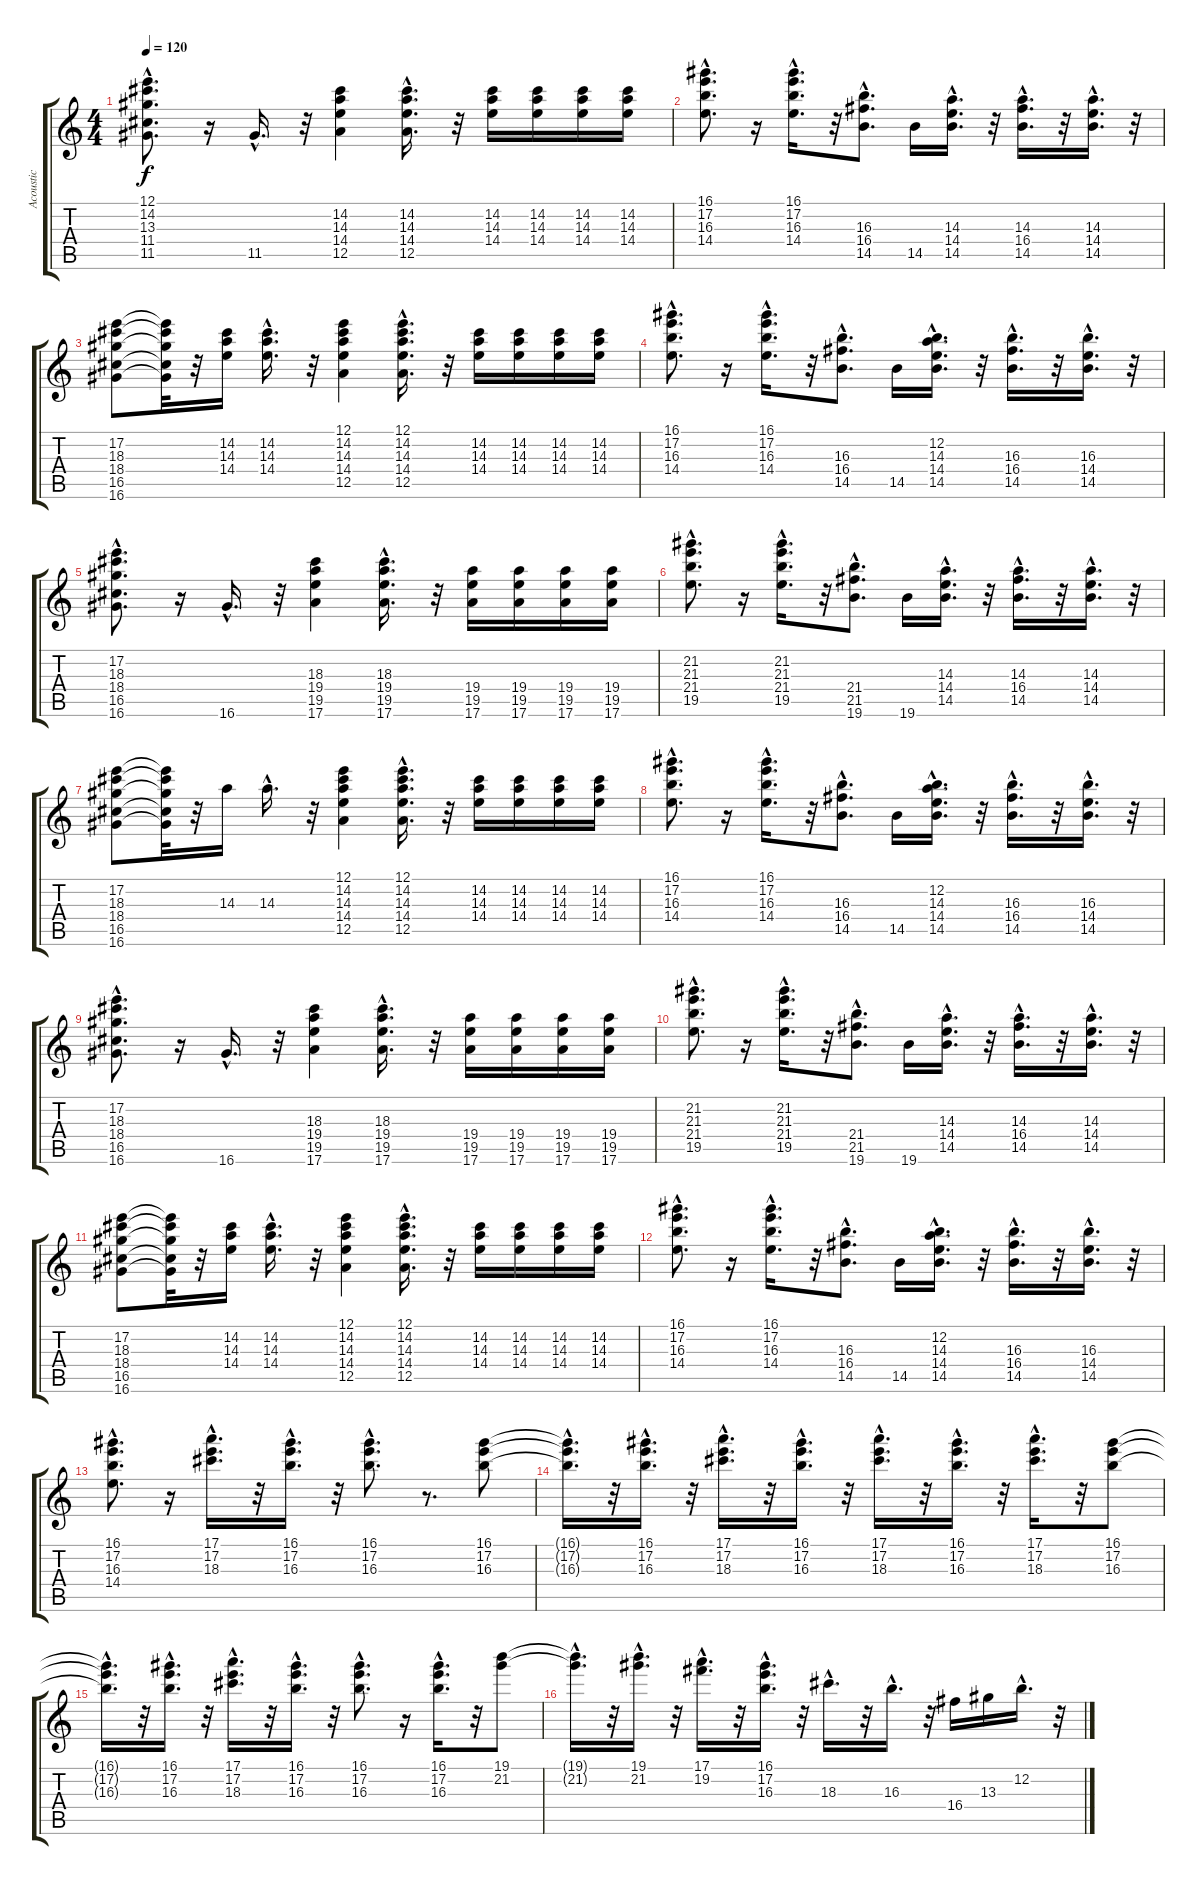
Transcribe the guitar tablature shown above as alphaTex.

\track ("Acoustic" "Acoustic") {instrument acousticguitarsteel}
\staff {score tabs}
\tuning (E4 B3 G3 D3 A2 E2) {hide}
\ts (4 4)
\tempo 120
\clef g2
\ks c
(12.1{hac} 14.2{hac} 13.3{hac} 11.4{hac} 11.5{hac}).8{d dy f instrument acousticguitarsteel} r.16 11.5{hac}.16{d} r.32 (14.2 14.3 14.4 12.5).4 (14.2{hac} 14.3{hac} 14.4{hac} 12.5{hac}).16{d} r.32 (14.2 14.3 14.4).16 (14.2 14.3 14.4).16 (14.2 14.3 14.4).16 (14.2 14.3 14.4).16 |
(16.1{hac} 17.2{hac} 16.3{hac} 14.4{hac}).8{d} r.16 (16.1{hac} 17.2{hac} 16.3{hac} 14.4{hac}).16{d} r.32 (16.3{hac} 16.4{hac} 14.5{hac}).8{d} 14.5.16 (14.3{hac} 14.4{hac} 14.5{hac}).16{d} r.32 (14.3{hac} 16.4{hac} 14.5{hac}).16{d} r.32 (14.3{hac} 14.4{hac} 14.5{hac}).16{d} r.32 |
(17.2 18.3 18.4 16.5 16.6).8 (17.2{t} 18.3{t} 18.4{t} 16.5{t} 16.6{t}).32 r.32 (14.2 14.3 14.4).16 (14.2{hac} 14.3{hac} 14.4{hac}).16{d} r.32 (12.1 14.2 14.3 14.4 12.5).4 (12.1{hac} 14.2{hac} 14.3{hac} 14.4{hac} 12.5{hac}).16{d} r.32 (14.2 14.3 14.4).16 (14.2 14.3 14.4).16 (14.2 14.3 14.4).16 (14.2 14.3 14.4).16 |
(16.1{hac} 17.2{hac} 16.3{hac} 14.4{hac}).8{d} r.16 (16.1{hac} 17.2{hac} 16.3{hac} 14.4{hac}).16{d} r.32 (16.3{hac} 16.4{hac} 14.5{hac}).8{d} 14.5.16 (12.2{hac} 14.3{hac} 14.4{hac} 14.5{hac}).16{d} r.32 (16.3{hac} 16.4{hac} 14.5{hac}).16{d} r.32 (16.3{hac} 14.4{hac} 14.5{hac}).16{d} r.32 |
(17.2{hac} 18.3{hac} 18.4{hac} 16.5{hac} 16.6{hac}).8{d} r.16 16.6{hac}.16{d} r.32 (18.3 19.4 19.5 17.6).4 (18.3{hac} 19.4{hac} 19.5{hac} 17.6{hac}).16{d} r.32 (19.4 19.5 17.6).16 (19.4 19.5 17.6).16 (19.4 19.5 17.6).16 (19.4 19.5 17.6).16 |
(21.2{hac} 21.3{hac} 21.4{hac} 19.5{hac}).8{d} r.16 (21.2{hac} 21.3{hac} 21.4{hac} 19.5{hac}).16{d} r.32 (21.4{hac} 21.5{hac} 19.6{hac}).8{d} 19.6.16 (14.3{hac} 14.4{hac} 14.5{hac}).16{d} r.32 (14.3{hac} 16.4{hac} 14.5{hac}).16{d} r.32 (14.3{hac} 14.4{hac} 14.5{hac}).16{d} r.32 |
(17.2 18.3 18.4 16.5 16.6).8 (17.2{t} 18.3{t} 18.4{t} 16.5{t} 16.6{t}).32 r.32 14.3.16 14.3{hac}.16{d} r.32 (12.1 14.2 14.3 14.4 12.5).4 (12.1{hac} 14.2{hac} 14.3{hac} 14.4{hac} 12.5{hac}).16{d} r.32 (14.2 14.3 14.4).16 (14.2 14.3 14.4).16 (14.2 14.3 14.4).16 (14.2 14.3 14.4).16 |
(16.1{hac} 17.2{hac} 16.3{hac} 14.4{hac}).8{d} r.16 (16.1{hac} 17.2{hac} 16.3{hac} 14.4{hac}).16{d} r.32 (16.3{hac} 16.4{hac} 14.5{hac}).8{d} 14.5.16 (12.2{hac} 14.3{hac} 14.4{hac} 14.5{hac}).16{d} r.32 (16.3{hac} 16.4{hac} 14.5{hac}).16{d} r.32 (16.3{hac} 14.4{hac} 14.5{hac}).16{d} r.32 |
(17.2{hac} 18.3{hac} 18.4{hac} 16.5{hac} 16.6{hac}).8{d} r.16 16.6{hac}.16{d} r.32 (18.3 19.4 19.5 17.6).4 (18.3{hac} 19.4{hac} 19.5{hac} 17.6{hac}).16{d} r.32 (19.4 19.5 17.6).16 (19.4 19.5 17.6).16 (19.4 19.5 17.6).16 (19.4 19.5 17.6).16 |
(21.2{hac} 21.3{hac} 21.4{hac} 19.5{hac}).8{d} r.16 (21.2{hac} 21.3{hac} 21.4{hac} 19.5{hac}).16{d} r.32 (21.4{hac} 21.5{hac} 19.6{hac}).8{d} 19.6.16 (14.3{hac} 14.4{hac} 14.5{hac}).16{d} r.32 (14.3{hac} 16.4{hac} 14.5{hac}).16{d} r.32 (14.3{hac} 14.4{hac} 14.5{hac}).16{d} r.32 |
(17.2 18.3 18.4 16.5 16.6).8 (17.2{t} 18.3{t} 18.4{t} 16.5{t} 16.6{t}).32 r.32 (14.2 14.3 14.4).16 (14.2{hac} 14.3{hac} 14.4{hac}).16{d} r.32 (12.1 14.2 14.3 14.4 12.5).4 (12.1{hac} 14.2{hac} 14.3{hac} 14.4{hac} 12.5{hac}).16{d} r.32 (14.2 14.3 14.4).16 (14.2 14.3 14.4).16 (14.2 14.3 14.4).16 (14.2 14.3 14.4).16 |
(16.1{hac} 17.2{hac} 16.3{hac} 14.4{hac}).8{d} r.16 (16.1{hac} 17.2{hac} 16.3{hac} 14.4{hac}).16{d} r.32 (16.3{hac} 16.4{hac} 14.5{hac}).8{d} 14.5.16 (12.2{hac} 14.3{hac} 14.4{hac} 14.5{hac}).16{d} r.32 (16.3{hac} 16.4{hac} 14.5{hac}).16{d} r.32 (16.3{hac} 14.4{hac} 14.5{hac}).16{d} r.32 |
(16.1{hac} 17.2{hac} 16.3{hac} 14.4{hac}).8{d} r.16 (17.1{hac} 17.2{hac} 18.3{hac}).16{d} r.32 (16.1{hac} 17.2{hac} 16.3{hac}).16{d} r.32 (16.1{hac} 17.2{hac} 16.3{hac}).8{d} r.8{d} (16.1 17.2 16.3).8 |
(16.1{hac t} 17.2{hac t} 16.3{hac t}).16{d} r.32 (16.1{hac} 17.2{hac} 16.3{hac}).16{d} r.32 (17.1{hac} 17.2{hac} 18.3{hac}).16{d} r.32 (16.1{hac} 17.2{hac} 16.3{hac}).16{d} r.32 (17.1{hac} 17.2{hac} 18.3{hac}).16{d} r.32 (16.1{hac} 17.2{hac} 16.3{hac}).16{d} r.32 (17.1{hac} 17.2{hac} 18.3{hac}).16{d} r.32 (16.1 17.2 16.3).8 |
(16.1{hac t} 17.2{hac t} 16.3{hac t}).16{d} r.32 (16.1{hac} 17.2{hac} 16.3{hac}).16{d} r.32 (17.1{hac} 17.2{hac} 18.3{hac}).16{d} r.32 (16.1{hac} 17.2{hac} 16.3{hac}).16{d} r.32 (16.1{hac} 17.2{hac} 16.3{hac}).8{d} r.16 (16.1{hac} 17.2{hac} 16.3{hac}).16{d} r.32 (19.1 21.2).8 |
(19.1{hac t} 21.2{hac t}).16{d} r.32 (19.1{hac} 21.2{hac}).16{d} r.32 (17.1{hac} 19.2{hac}).16{d} r.32 (16.1{hac} 17.2{hac} 16.3{hac}).16{d} r.32 18.3{hac}.16{d} r.32 16.3{hac}.16{d} r.32 16.4.16 13.3.16 12.2{hac}.16{d} r.32
